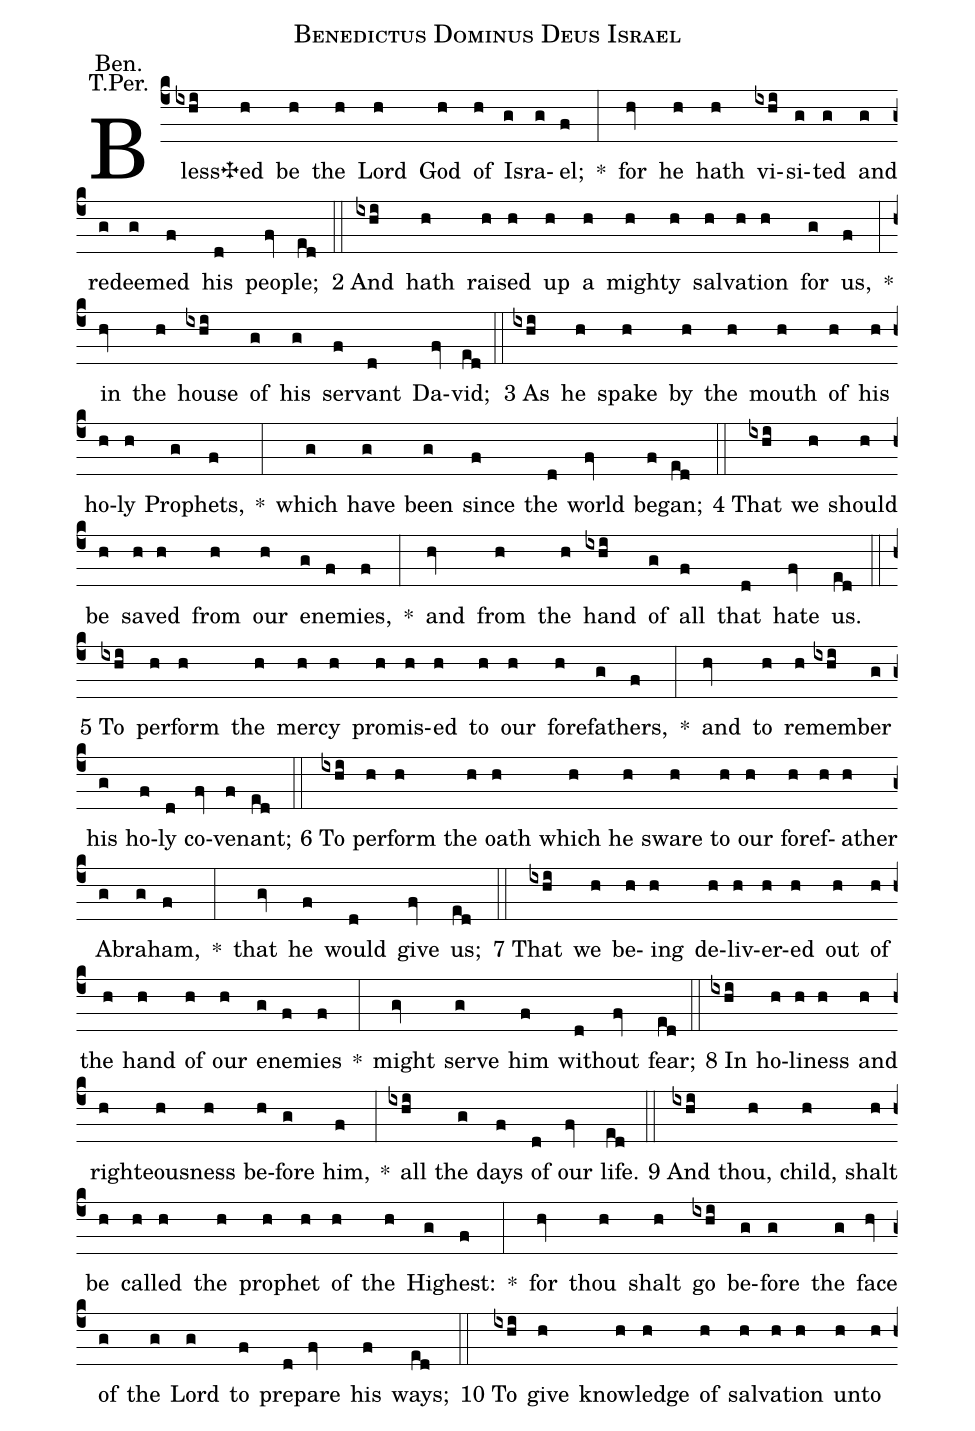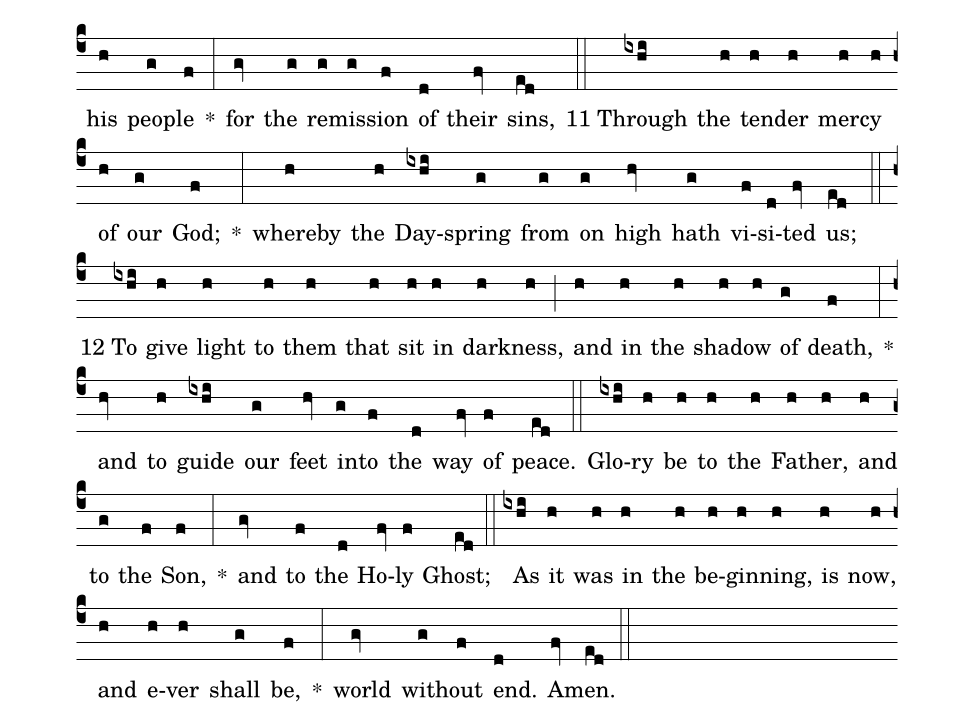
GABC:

name: Benedictus Dominus Deus Israel;
annotation: Ben.;
annotation: T.Per.;
mode: T.Per.;
office-part: Benedictus;
%%
(c4) Bless(ixhi)<v>\grealtcross</v>ed(h) be(h) the(h) Lord(h) God(h) of(h) Is(g)ra(g)el;(f) *(:) for(hv) he(h) hath(h) vi(ixhi)si(g)ted(g) and(g) re(g)deem(g)ed(f) his(d) peo(fv)ple;(ed) (::)
2 A{n}d(ixhi) hath(h) rais(h)ed(h) up(h) a(h) migh(h)ty(h) sal(h)va(h)tion(h) for(g) us,(f) *(:) in(hv) the(h) house(ixhi) of(g) his(g) ser(f)vant(d) Da(fv)vid;(ed) (::)
3 {A}s(ixhi) he(h) spake(h) by(h) the(h) mouth(h) of(h) his(h) ho(h)ly(h) Pro(g)phets,(f) *(:) which(g) have(g) been(g) since(f) the(d) world(fv) be(f)gan;(ed) (::)
4 Th{a}t(ixhi) we(h) should(h) be(h) sa(h)ved(h) from(h) our(h) en(g)e(f)mies,(f) *(:) and(hv) from(h) the(h) hand(ixhi) of(g) all(f) that(d) hate(fv) us.(ed) (::)
5 T{o}(ixhi) per(h)form(h) the(h) mer(h)cy(h) pro(h)mis(h)ed(h) to(h) our(h) fore(h)fa(g)thers,(f) *(:) and(hv) to(h) re(h)mem(ixhi)ber(g) his(g) ho(f)ly(d) co(fv)ve(f)nant;(ed) (::)
6 T{o}(ixhi) per(h)form(h) the(h) oath(h) which(h) he(h) sware(h) to(h) our(h) fore(h)f(h)ather(h) A(g)bra(g)ham,(f) *(:) that(gv) he(f) would(d) give(fv) us;(ed) (::)
7 Th{a}t(ixhi) we(h) be(h)ing(h) de(h)liv(h)er(h)ed(h) out(h) of(h) the(h) hand(h) of(h) our(h) en(g)e(f)mies(f) *(:) might(gv) serve(g) him(f) with(d)out(fv) fear;(ed) (::)
8 {I}n(ixhi) ho(h)li(h)ness(h) and(h) righ(h)teous(h)ness(h) be(h)fore(g) him,(f) *(:) all(ixhi) the(g) days(f) of(d) our(fv) life.(ed) (::)
9 A{n}d(ixhi) thou,(h) child,(h) shalt(h) be(h) cal(h)led(h) the(h) pro(h)phet(h) of(h) the(h) High(g)est:(f) *(:) for(hv) thou(h) shalt(h) go(ixhi) be(g)fore(g) the(g) face(hv) of(g) the(g) Lord(g) to(f) pre(d)pare(fv) his(f) ways;(ed) (::)
10 T{o}(ixhi) give(h) know(h)ledge(h) of(h) sal(h)va(h)tion(h) un(h)to(h) his(h) peo(g)ple(f) *(:) for(gv) the(g) re(g)miss(g)ion(f) of(d) their(fv) sins,(ed) (::)
11 Thr{o}ugh(ixhi) the(h) ten(h)der(h) mer(h)cy(h) of(h) our(g) God;(f) *(:) whereby(h) the(h) Day(ixhi)-spring(g) from(g) on(g) high(hv) hath(g) vi(f)si(d)ted(fv) us;(ed) (::)
12 T{o}(ixhi) give(h) light(h) to(h) them(h) that(h) sit(h) in(h) dark(h)ness,(h) (;) and(h) in(h) the(h) sha(h)dow(h) of(g) death,(f) *(:) and(hv) to(h) guide(ixhi) our(g) feet(hv) in(g)to(f) the(d) way(fv) of(f) peace.(ed) (::)
Glo(ixhi)ry(h) be(h) to(h) the(h) Fa(h)ther,(h) and(h) to(g) the(f) Son,(f) *(:)
    and(gv) to(f) the(d) Ho(fv)ly(f) Ghost;(ed) (::)
As(ixhi) it(h) was(h) in(h) the(h) be(h)gin(h)ning,(h) is(h) now,(h) and(h) e(h)ver(h) shall(g) be,(f) *(:)
    world(gv) with(g)out(f) end.(d) A(fv)men.(ed) (::)
